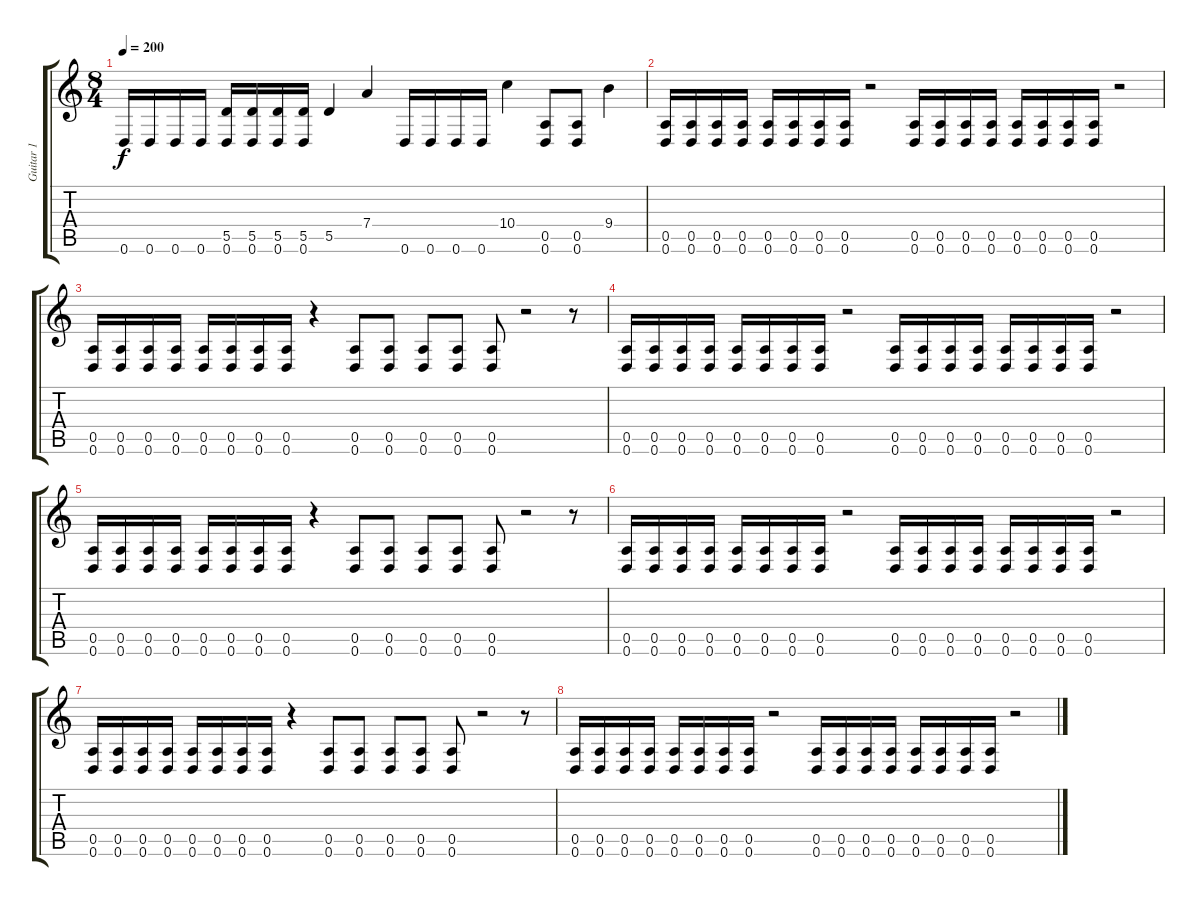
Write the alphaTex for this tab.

\track ("Guitar 1" "Guitar 1") {instrument distortionguitar}
\staff {score tabs}
\tuning (E4 B3 G3 D3 A2 D2) {hide}
\ts (8 4)
\tempo 200
\clef g2
\ks c
0.6.16{dy f} 0.6.16 0.6.16 0.6.16 (5.5 0.6).16 (5.5 0.6).16 (5.5 0.6).16 (5.5 0.6).16 5.5.4 7.4.4 0.6.16 0.6.16 0.6.16 0.6.16 10.4.4 (0.5 0.6).8 (0.5 0.6).8 9.4.4 |
(0.5 0.6).16 (0.5 0.6).16 (0.5 0.6).16 (0.5 0.6).16 (0.5 0.6).16 (0.5 0.6).16 (0.5 0.6).16 (0.5 0.6).16 r.2 (0.5 0.6).16 (0.5 0.6).16 (0.5 0.6).16 (0.5 0.6).16 (0.5 0.6).16 (0.5 0.6).16 (0.5 0.6).16 (0.5 0.6).16 r.2 |
(0.5 0.6).16 (0.5 0.6).16 (0.5 0.6).16 (0.5 0.6).16 (0.5 0.6).16 (0.5 0.6).16 (0.5 0.6).16 (0.5 0.6).16 r.4 (0.5 0.6).8 (0.5 0.6).8 (0.5 0.6).8 (0.5 0.6).8 (0.5 0.6).8 r.2 r.8 |
(0.5 0.6).16 (0.5 0.6).16 (0.5 0.6).16 (0.5 0.6).16 (0.5 0.6).16 (0.5 0.6).16 (0.5 0.6).16 (0.5 0.6).16 r.2 (0.5 0.6).16 (0.5 0.6).16 (0.5 0.6).16 (0.5 0.6).16 (0.5 0.6).16 (0.5 0.6).16 (0.5 0.6).16 (0.5 0.6).16 r.2 |
(0.5 0.6).16 (0.5 0.6).16 (0.5 0.6).16 (0.5 0.6).16 (0.5 0.6).16 (0.5 0.6).16 (0.5 0.6).16 (0.5 0.6).16 r.4 (0.5 0.6).8 (0.5 0.6).8 (0.5 0.6).8 (0.5 0.6).8 (0.5 0.6).8 r.2 r.8 |
(0.5 0.6).16 (0.5 0.6).16 (0.5 0.6).16 (0.5 0.6).16 (0.5 0.6).16 (0.5 0.6).16 (0.5 0.6).16 (0.5 0.6).16 r.2 (0.5 0.6).16 (0.5 0.6).16 (0.5 0.6).16 (0.5 0.6).16 (0.5 0.6).16 (0.5 0.6).16 (0.5 0.6).16 (0.5 0.6).16 r.2 |
(0.5 0.6).16 (0.5 0.6).16 (0.5 0.6).16 (0.5 0.6).16 (0.5 0.6).16 (0.5 0.6).16 (0.5 0.6).16 (0.5 0.6).16 r.4 (0.5 0.6).8 (0.5 0.6).8 (0.5 0.6).8 (0.5 0.6).8 (0.5 0.6).8 r.2 r.8 |
(0.5 0.6).16 (0.5 0.6).16 (0.5 0.6).16 (0.5 0.6).16 (0.5 0.6).16 (0.5 0.6).16 (0.5 0.6).16 (0.5 0.6).16 r.2 (0.5 0.6).16 (0.5 0.6).16 (0.5 0.6).16 (0.5 0.6).16 (0.5 0.6).16 (0.5 0.6).16 (0.5 0.6).16 (0.5 0.6).16 r.2
